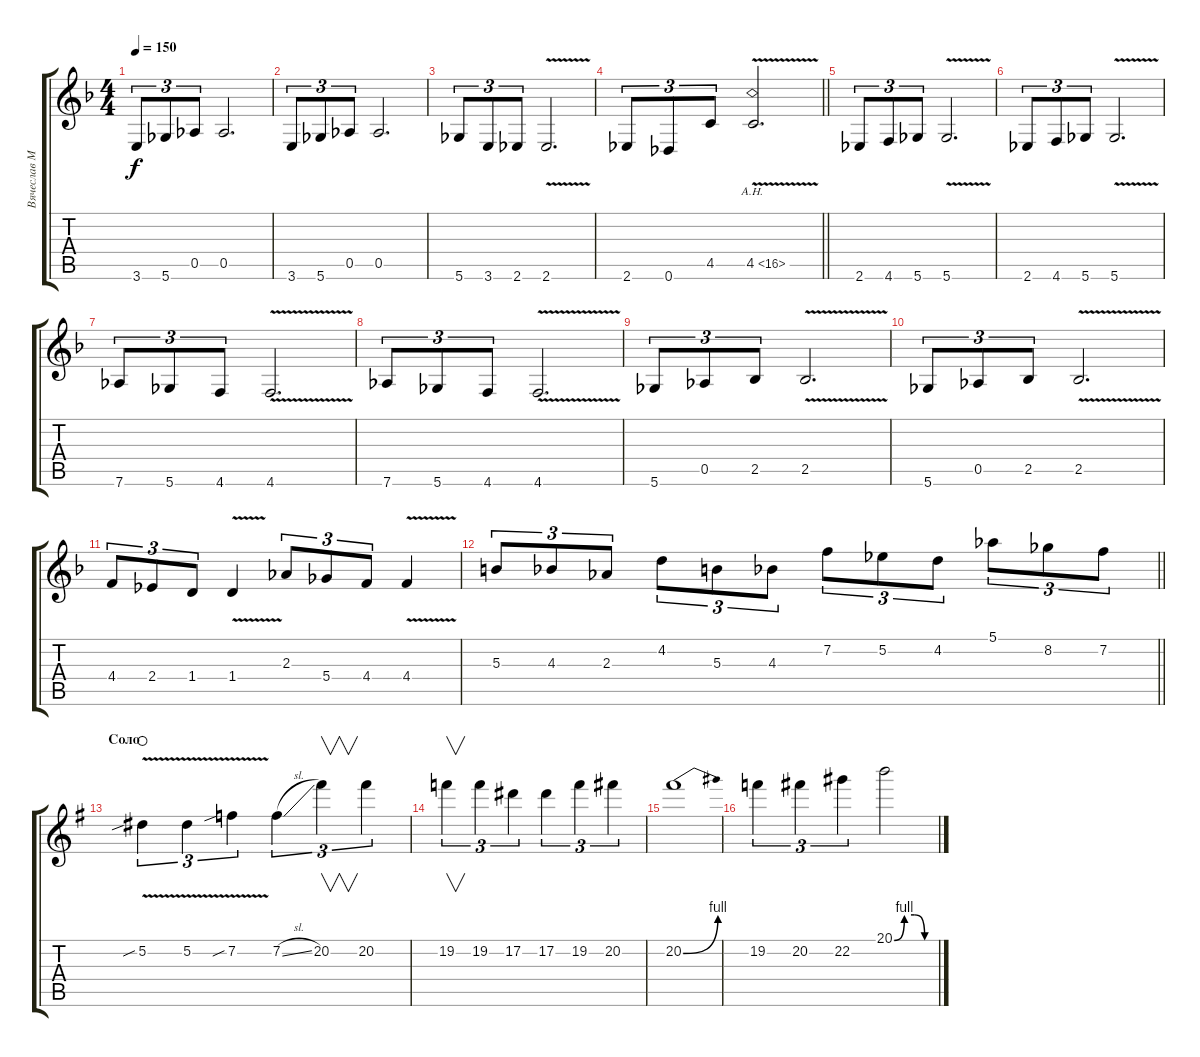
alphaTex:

\track ("Вячеслав Молчанов" "Вячеслав М") {instrument distortionguitar}
\staff {score tabs}
\tuning (Eb4 Bb3 Gb3 Db3 Ab2 Db2) {hide}
\ts (4 4)
\tempo 150
\clef g2
\ks dminor
3.6.8{tu (3 2) dy f} 5.6.8{tu (3 2)} 0.5.8{tu (3 2)} 0.5.2{d} |
3.6.8{tu (3 2)} 5.6.8{tu (3 2)} 0.5.8{tu (3 2)} 0.5.2{d} |
5.6.8{tu (3 2)} 3.6.8{tu (3 2)} 2.6.8{tu (3 2)} 2.6{v}.2{d} |
\barLineRight lightlight
2.6.8{tu (3 2)} 0.6.8{tu (3 2)} 4.5.8{tu (3 2)} 4.5{ah 12 v}.2{d} |
2.6.8{tu (3 2)} 4.6.8{tu (3 2)} 5.6.8{tu (3 2)} 5.6{v}.2{d} |
2.6.8{tu (3 2)} 4.6.8{tu (3 2)} 5.6.8{tu (3 2)} 5.6{v}.2{d} |
7.6.8{tu (3 2)} 5.6.8{tu (3 2)} 4.6.8{tu (3 2)} 4.6{v}.2{d} |
7.6.8{tu (3 2)} 5.6.8{tu (3 2)} 4.6.8{tu (3 2)} 4.6{v}.2{d} |
5.6.8{tu (3 2)} 0.5.8{tu (3 2)} 2.5.8{tu (3 2)} 2.5{v}.2{d} |
5.6.8{tu (3 2)} 0.5.8{tu (3 2)} 2.5.8{tu (3 2)} 2.5{v}.2{d} |
4.4.8{tu (3 2)} 2.4.8{tu (3 2)} 1.4.8{tu (3 2)} 1.4{v}.4 2.3.8{tu (3 2)} 5.4.8{tu (3 2)} 4.4.8{tu (3 2)} 4.4{v}.4 |
\barLineRight lightlight
5.3.8{tu (3 2)} 4.3.8{tu (3 2)} 2.3.8{tu (3 2)} 4.2.8{tu (3 2)} 5.3.8{tu (3 2)} 4.3.8{tu (3 2)} 7.2.8{tu (3 2)} 5.2.8{tu (3 2)} 4.2.8{tu (3 2)} 5.1.8{tu (3 2)} 8.2.8{tu (3 2)} 7.2.8{tu (3 2)} |
\section ("" "Соло")
\ks eminor
5.2{v sib}.4{tu (3 2) waho} 5.2{v}.4{tu (3 2)} 7.2{v sib}.4{tu (3 2)} 7.2{sl}.4{tu (3 2)} 20.2.4{v tu (3 2)} 20.2.4{tu (3 2)} |
19.2.4{v tu (3 2)} 19.2.4{tu (3 2)} 17.2.4{tu (3 2)} 17.2.4{tu (3 2)} 19.2.4{tu (3 2)} 20.2.4{tu (3 2)} |
20.2{be (bend 0 0 60 4)}.1 |
19.2.4{tu (3 2)} 20.2.4{tu (3 2)} 22.2.4{tu (3 2)} 20.1{be (custom 0 0 15 4 30 4 45 0 60 0)}.2
